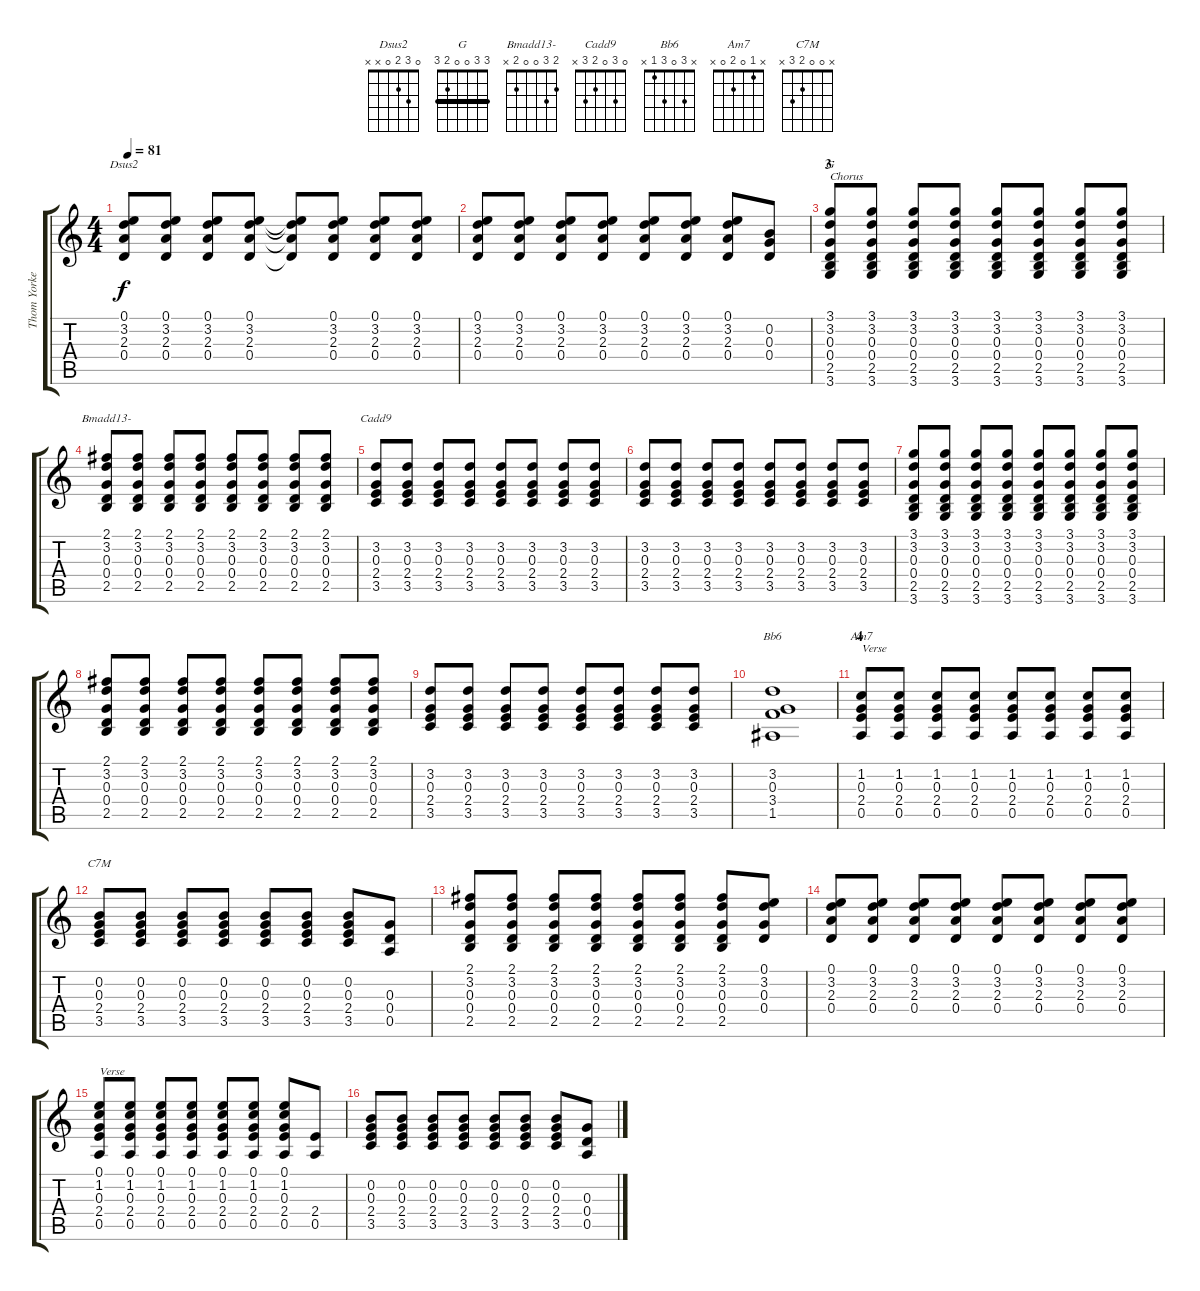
\track ("Thom Yorke (guitar)" "Thom Yorke") {instrument acousticguitarsteel}
\staff {score tabs}
\tuning (E4 B3 G3 D3 A2 E2) {hide}
\chord ("Dsus2" 0 3 2 0 x x)
\chord ("G" 3 3 0 0 2 3) {barre 3}
\chord ("Bmadd13-" 2 3 0 0 2 x)
\chord ("Cadd9" 0 3 0 2 3 x)
\chord ("Bb6" x 3 0 3 1 x)
\chord ("Am7" x 1 0 2 0 x)
\chord ("C7M" x 0 0 2 3 x)
\ts (4 4)
\tempo 81
\clef g2
\ks c
(0.1 3.2 2.3 0.4).8{ch "Dsus2" dy f} (0.1 3.2 2.3 0.4).8 (0.1 3.2 2.3 0.4).8 (0.1 3.2 2.3 0.4).8 (0.1{t} 3.2{t} 2.3{t} 0.4{t}).8 (0.1 3.2 2.3 0.4).8 (0.1 3.2 2.3 0.4).8 (0.1 3.2 2.3 0.4).8 |
(0.1 3.2 2.3 0.4).8 (0.1 3.2 2.3 0.4).8 (0.1 3.2 2.3 0.4).8 (0.1 3.2 2.3 0.4).8 (0.1 3.2 2.3 0.4).8 (0.1 3.2 2.3 0.4).8 (0.1 3.2 2.3 0.4).8 (0.2 0.3 0.4).8 |
\section ("" "3")
(3.1 3.2 0.3 0.4 2.5 3.6).8{ch "G" txt "Chorus"} (3.1 3.2 0.3 0.4 2.5 3.6).8 (3.1 3.2 0.3 0.4 2.5 3.6).8 (3.1 3.2 0.3 0.4 2.5 3.6).8 (3.1 3.2 0.3 0.4 2.5 3.6).8 (3.1 3.2 0.3 0.4 2.5 3.6).8 (3.1 3.2 0.3 0.4 2.5 3.6).8 (3.1 3.2 0.3 0.4 2.5 3.6).8 |
(2.1 3.2 0.3 0.4 2.5).8{ch "Bmadd13-"} (2.1 3.2 0.3 0.4 2.5).8 (2.1 3.2 0.3 0.4 2.5).8 (2.1 3.2 0.3 0.4 2.5).8 (2.1 3.2 0.3 0.4 2.5).8 (2.1 3.2 0.3 0.4 2.5).8 (2.1 3.2 0.3 0.4 2.5).8 (2.1 3.2 0.3 0.4 2.5).8 |
(3.2 0.3 2.4 3.5).8{ch "Cadd9"} (3.2 0.3 2.4 3.5).8 (3.2 0.3 2.4 3.5).8 (3.2 0.3 2.4 3.5).8 (3.2 0.3 2.4 3.5).8 (3.2 0.3 2.4 3.5).8 (3.2 0.3 2.4 3.5).8 (3.2 0.3 2.4 3.5).8 |
(3.2 0.3 2.4 3.5).8 (3.2 0.3 2.4 3.5).8 (3.2 0.3 2.4 3.5).8 (3.2 0.3 2.4 3.5).8 (3.2 0.3 2.4 3.5).8 (3.2 0.3 2.4 3.5).8 (3.2 0.3 2.4 3.5).8 (3.2 0.3 2.4 3.5).8 |
(3.1 3.2 0.3 0.4 2.5 3.6).8 (3.1 3.2 0.3 0.4 2.5 3.6).8 (3.1 3.2 0.3 0.4 2.5 3.6).8 (3.1 3.2 0.3 0.4 2.5 3.6).8 (3.1 3.2 0.3 0.4 2.5 3.6).8 (3.1 3.2 0.3 0.4 2.5 3.6).8 (3.1 3.2 0.3 0.4 2.5 3.6).8 (3.1 3.2 0.3 0.4 2.5 3.6).8 |
(2.1 3.2 0.3 0.4 2.5).8 (2.1 3.2 0.3 0.4 2.5).8 (2.1 3.2 0.3 0.4 2.5).8 (2.1 3.2 0.3 0.4 2.5).8 (2.1 3.2 0.3 0.4 2.5).8 (2.1 3.2 0.3 0.4 2.5).8 (2.1 3.2 0.3 0.4 2.5).8 (2.1 3.2 0.3 0.4 2.5).8 |
(3.2 0.3 2.4 3.5).8 (3.2 0.3 2.4 3.5).8 (3.2 0.3 2.4 3.5).8 (3.2 0.3 2.4 3.5).8 (3.2 0.3 2.4 3.5).8 (3.2 0.3 2.4 3.5).8 (3.2 0.3 2.4 3.5).8 (3.2 0.3 2.4 3.5).8 |
(3.2 0.3 3.4 1.5).1{ch "Bb6"} |
\section ("" "4")
(1.2 0.3 2.4 0.5).8{ch "Am7" txt "Verse"} (1.2 0.3 2.4 0.5).8 (1.2 0.3 2.4 0.5).8 (1.2 0.3 2.4 0.5).8 (1.2 0.3 2.4 0.5).8 (1.2 0.3 2.4 0.5).8 (1.2 0.3 2.4 0.5).8 (1.2 0.3 2.4 0.5).8 |
(0.2 0.3 2.4 3.5).8{ch "C7M"} (0.2 0.3 2.4 3.5).8 (0.2 0.3 2.4 3.5).8 (0.2 0.3 2.4 3.5).8 (0.2 0.3 2.4 3.5).8 (0.2 0.3 2.4 3.5).8 (0.2 0.3 2.4 3.5).8 (0.3 0.4 0.5).8 |
(2.1 3.2 0.3 0.4 2.5).8 (2.1 3.2 0.3 0.4 2.5).8 (2.1 3.2 0.3 0.4 2.5).8 (2.1 3.2 0.3 0.4 2.5).8 (2.1 3.2 0.3 0.4 2.5).8 (2.1 3.2 0.3 0.4 2.5).8 (2.1 3.2 0.3 0.4 2.5).8 (0.1 3.2 0.3 0.4).8 |
(0.1 3.2 2.3 0.4).8 (0.1 3.2 2.3 0.4).8 (0.1 3.2 2.3 0.4).8 (0.1 3.2 2.3 0.4).8 (0.1 3.2 2.3 0.4).8 (0.1 3.2 2.3 0.4).8 (0.1 3.2 2.3 0.4).8 (0.1 3.2 2.3 0.4).8 |
(0.1 1.2 0.3 2.4 0.5).8{txt "Verse"} (0.1 1.2 0.3 2.4 0.5).8 (0.1 1.2 0.3 2.4 0.5).8 (0.1 1.2 0.3 2.4 0.5).8 (0.1 1.2 0.3 2.4 0.5).8 (0.1 1.2 0.3 2.4 0.5).8 (0.1 1.2 0.3 2.4 0.5).8 (2.4 0.5).8 |
(0.2 0.3 2.4 3.5).8 (0.2 0.3 2.4 3.5).8 (0.2 0.3 2.4 3.5).8 (0.2 0.3 2.4 3.5).8 (0.2 0.3 2.4 3.5).8 (0.2 0.3 2.4 3.5).8 (0.2 0.3 2.4 3.5).8 (0.3 0.4 0.5).8
